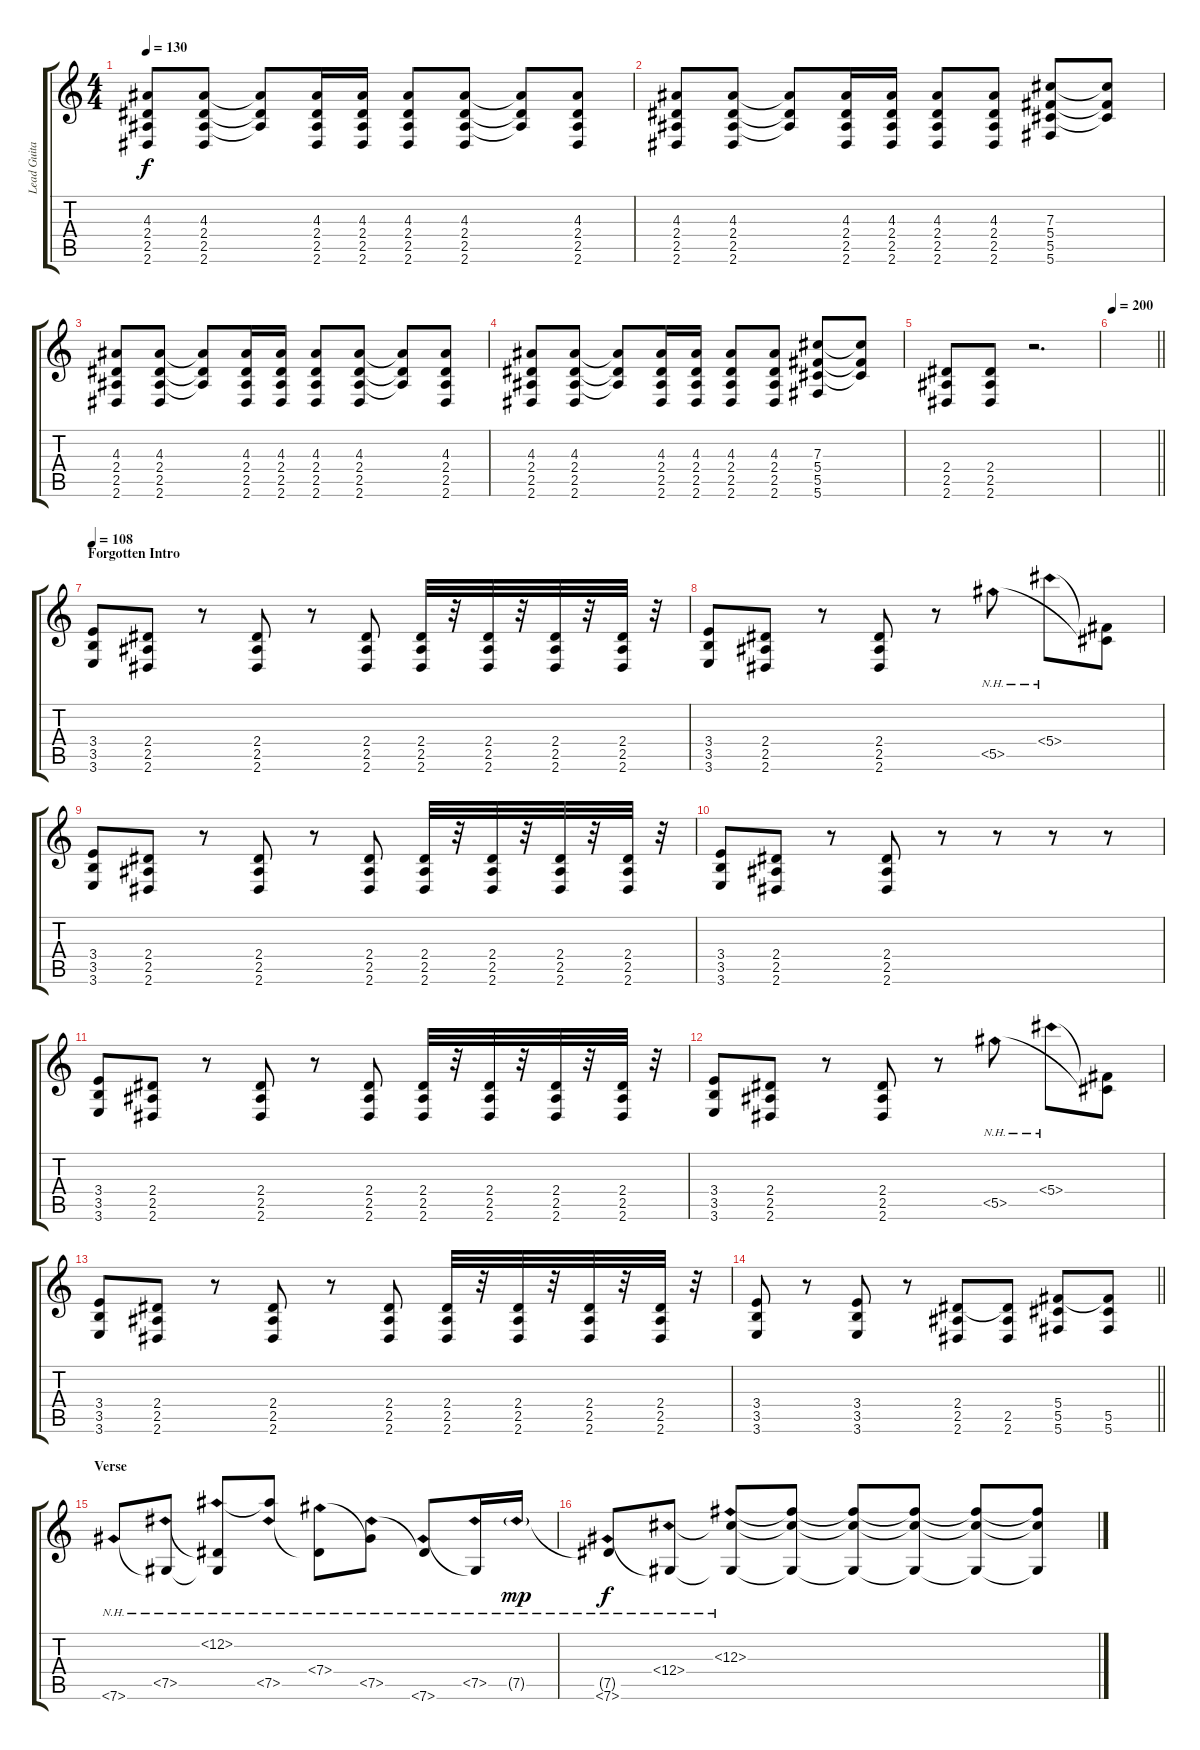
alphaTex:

\track ("Lead Guitar - Brad Delson" "Lead Guita") {instrument electricguitarjazz}
\staff {score tabs}
\tuning (Eb4 Bb3 Gb3 Db3 Ab2 Db2) {hide}
\ts (4 4)
\tempo 130
\clef g2
\ks c
(4.3 2.4 2.5 2.6).8{dy f} (4.3 2.4 2.5 2.6).8 (4.3{t} 2.4{t} 2.5{t}).8 (4.3 2.4 2.5 2.6).16 (4.3 2.4 2.5 2.6).16 (4.3 2.4 2.5 2.6).8 (4.3 2.4 2.5 2.6).8 (4.3{t} 2.4{t} 2.5{t}).8 (4.3 2.4 2.5 2.6).8 |
(4.3 2.4 2.5 2.6).8 (4.3 2.4 2.5 2.6).8 (4.3{t} 2.4{t} 2.5{t}).8 (4.3 2.4 2.5 2.6).16 (4.3 2.4 2.5 2.6).16 (4.3 2.4 2.5 2.6).8 (4.3 2.4 2.5 2.6).8 (7.3 5.4 5.5 5.6).8 (7.3{t} 5.4{t} 5.5{t}).8 |
(4.3 2.4 2.5 2.6).8 (4.3 2.4 2.5 2.6).8 (4.3{t} 2.4{t} 2.5{t}).8 (4.3 2.4 2.5 2.6).16 (4.3 2.4 2.5 2.6).16 (4.3 2.4 2.5 2.6).8 (4.3 2.4 2.5 2.6).8 (4.3{t} 2.4{t} 2.5{t}).8 (4.3 2.4 2.5 2.6).8 |
(4.3 2.4 2.5 2.6).8 (4.3 2.4 2.5 2.6).8 (4.3{t} 2.4{t} 2.5{t}).8 (4.3 2.4 2.5 2.6).16 (4.3 2.4 2.5 2.6).16 (4.3 2.4 2.5 2.6).8 (4.3 2.4 2.5 2.6).8 (7.3 5.4 5.5 5.6).8 (7.3{t} 5.4{t} 5.5{t}).8 |
(2.4 2.5 2.6).8 (2.4 2.5 2.6).8 r.2{d} |
\tempo 200
\barLineRight lightlight
|
\section ("" "Forgotten Intro")
\tempo 108
(3.4 3.5 3.6).8 (2.4 2.5 2.6).8 r.8 (2.4 2.5 2.6).8 r.8 (2.4 2.5 2.6).8 (2.4 2.5 2.6).32 r.32 (2.4 2.5 2.6).32 r.32 (2.4 2.5 2.6).32 r.32 (2.4 2.5 2.6).32 r.32 |
(3.4 3.5 3.6).8 (2.4 2.5 2.6).8 r.8 (2.4 2.5 2.6).8 r.8 5.5{nh}.8 5.4{nh}.8 (5.4{t} 5.5{t}).8 |
(3.4 3.5 3.6).8 (2.4 2.5 2.6).8 r.8 (2.4 2.5 2.6).8 r.8 (2.4 2.5 2.6).8 (2.4 2.5 2.6).32 r.32 (2.4 2.5 2.6).32 r.32 (2.4 2.5 2.6).32 r.32 (2.4 2.5 2.6).32 r.32 |
(3.4 3.5 3.6).8 (2.4 2.5 2.6).8 r.8 (2.4 2.5 2.6).8 r.8 r.8 r.8 r.8 |
(3.4 3.5 3.6).8 (2.4 2.5 2.6).8 r.8 (2.4 2.5 2.6).8 r.8 (2.4 2.5 2.6).8 (2.4 2.5 2.6).32 r.32 (2.4 2.5 2.6).32 r.32 (2.4 2.5 2.6).32 r.32 (2.4 2.5 2.6).32 r.32 |
(3.4 3.5 3.6).8 (2.4 2.5 2.6).8 r.8 (2.4 2.5 2.6).8 r.8 5.5{nh}.8 5.4{nh}.8 (5.4{t} 5.5{t}).8 |
(3.4 3.5 3.6).8 (2.4 2.5 2.6).8 r.8 (2.4 2.5 2.6).8 r.8 (2.4 2.5 2.6).8 (2.4 2.5 2.6).32 r.32 (2.4 2.5 2.6).32 r.32 (2.4 2.5 2.6).32 r.32 (2.4 2.5 2.6).32 r.32 |
\barLineRight lightlight
(3.4 3.5 3.6).8 r.8 (3.4 3.5 3.6).8 r.8 (2.4 2.5 2.6).8 (2.4{t} 2.5 2.6).8 (5.4 5.5 5.6).8 (5.4{t} 5.5 5.6).8 |
\section ("" "Verse")
7.6{nh}.8{volume 12 instrument electricguitarjazz} (7.5{nh} 7.6{t}).8 (12.2{nh} 7.5{t} 7.6{t}).8 (12.2{t} 7.5{nh}).8 (7.4{nh} 7.5{t}).8 (7.4{t} 7.5{nh}).8 (7.5{t} 7.6{nh}).8 (7.5{nh} 7.6{t}).16 7.5{nh g}.16{dy mp} |
(7.5{t} 7.6{nh}).8{dy f} (12.4{nh} 7.6{t}).8 (12.3{nh} 12.4{t} 7.6{t}).8 (12.3{t} 12.4{t} 7.6{t}).8 (12.3{t} 12.4{t} 7.6{t}).8 (12.3{t} 12.4{t} 7.6{t}).8 (12.3{t} 12.4{t} 7.6{t}).8 (12.3{t} 12.4{t} 7.6{t}).8
